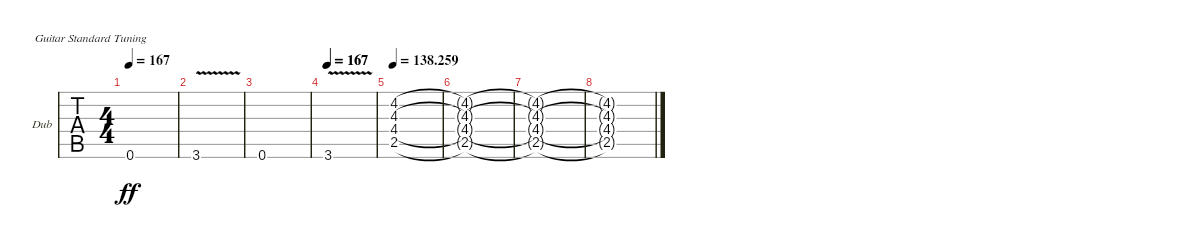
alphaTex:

\defaultSystemsLayout 4
\bracketExtendMode groupsimilarinstruments
\firstSystemTrackNameOrientation horizontal
\otherSystemsTrackNameOrientation horizontal
\track ("Ray Toro" "Dub") {instrument distortionguitar}
\staff {tabs}
\tuning (E4 B3 G3 D3 A2 E2)
\ts (4 4)
\tempo 167
\clef g2
\ks abminor
0.6.1{dy ff} |
3.6{v}.1 |
0.6.1 |
\tempo 167
\tempo (167 0.00625)
3.6{v}.1 |
\tempo
138.259 (2.5 4.4 4.3 4.2).1 |
(4.2{t} 4.3{t} 4.4{t} 2.5{t}).1 |
(4.2{t} 4.3{t} 4.4{t} 2.5{t}).1 |
(4.2{t} 4.3{t} 4.4{t} 2.5{t}).1
